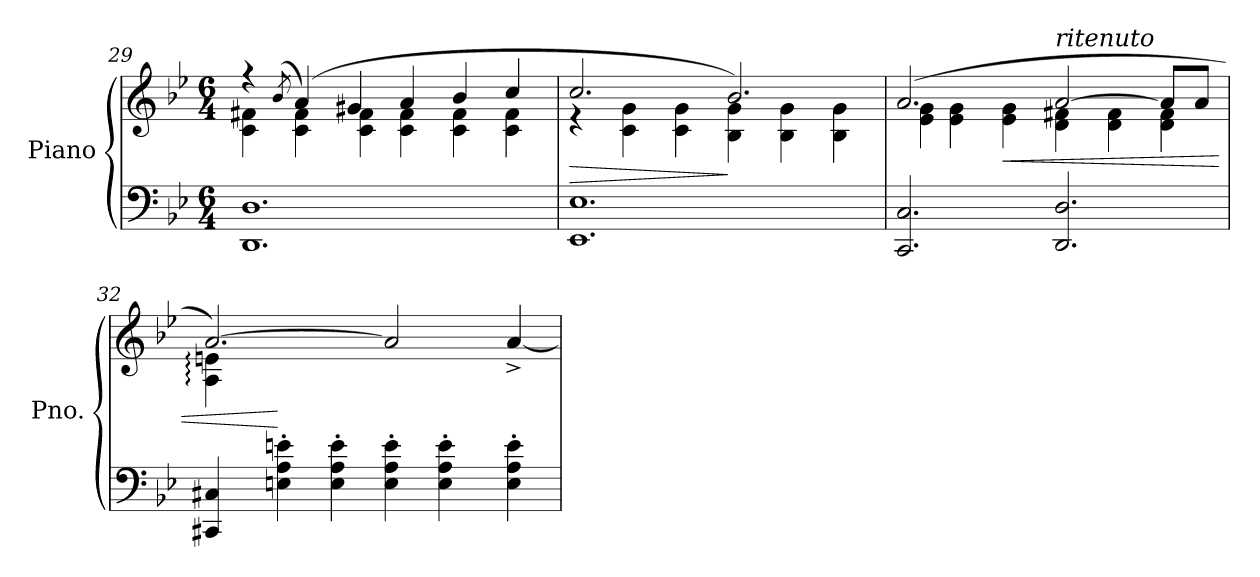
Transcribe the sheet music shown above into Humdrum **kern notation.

**kern	**kern	**dynam
*part1	*part1	*part1
*staff2	*staff1	*staff1/2
*I"Piano	*	*
*I'Pno.	*	*
*clefF4	*clefG2	*
*k[b-e-]	*k[b-e-]	*
*M6/4	*M6/4	*
=29	=29	=29
*	*^	*
1.DD 1.D	4r	4c\ 4f#X\	.
.	(<8qb-/	.	.
.	(>4a/)	4c\ 4f#\	.
.	4g#X/	4c\ 4f#\	.
.	4a/	4c\ 4f#\	.
.	4b-/	4c\ 4f#\	.
.	4cc/	4c\ 4f#\	.
!!LO:LB:g=z	!!
=30	=30	=30	=30
!	!	!	!LO:HP:b
1.EE- 1.E-	2.cc/	4r	>
.	.	4c\ 4g\	.
.	.	4c\ 4g\	.
.	2.b-/)	4B-\ 4g\	]
.	.	4B-\ 4g\	.
.	.	4B-\ 4g\	.
=31	=31	=31	=31
2.CC/ 2.C/	(>2.a/	4e-\ 4g\	.
.	.	4e-\ 4g\	.
!	!	!	!LO:HP:b
.	.	4e-\ 4g\	<
!	!LO:TX:a:i:t=ritenuto	!	!
2.DD/ 2.D/	[2a/	4d\ 4f#X\	.
.	.	4d\ 4f#\	.
.	8a/L]	4d\ 4f#\	.
.	8a/J	.	.
=32	=32	=32	=32
*	*	*^	*
4CC#X/ 4C#X/	[2.a/)	4A\: 4en\:	16ryy	.
.	.	.	1a!yy	.
4En\' 4A\' 4en\'	.	1ryy	.	[
4E\' 4A\' 4e\'	.	.	.	.
4E\' 4A\' 4e\'	2a/]	.	.	.
4E\' 4A\' 4e\'	.	.	.	.
.	.	.	4..ryy	.
4E\' 4A\' 4e\'	[4a^/	4ryy	.	.
*	*v	*v	*v	*
=	=	=
*-	*-	*-
